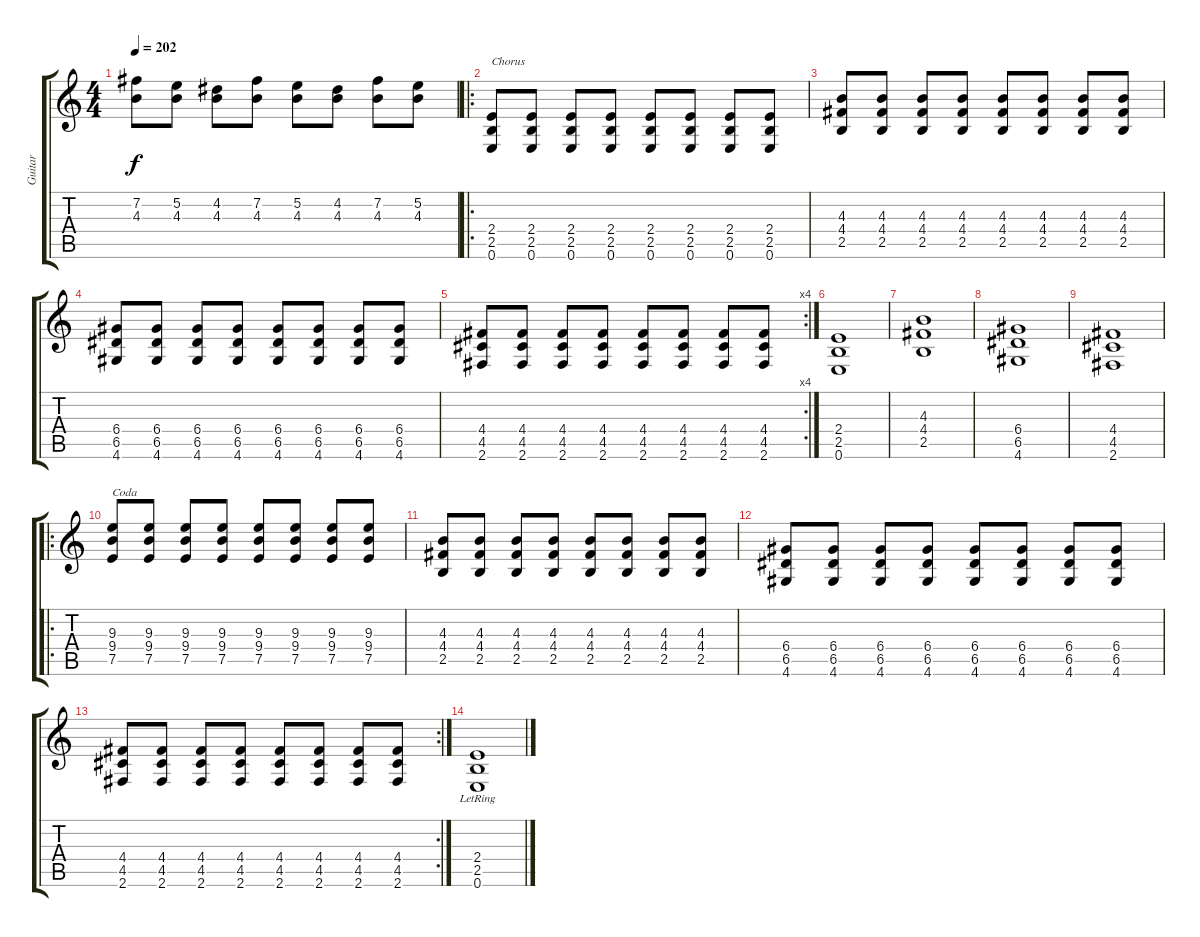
\track ("Guitar" "Guitar") {instrument distortionguitar}
\staff {score tabs}
\tuning (E4 B3 G3 D3 A2 E2) {hide}
\ts (4 4)
\tempo 202
\clef g2
\ks c
(7.2 4.3).8{dy f} (5.2 4.3).8 (4.2 4.3).8 (7.2 4.3).8 (5.2 4.3).8 (4.2 4.3).8 (7.2 4.3).8 (5.2 4.3).8 |
\ro
(2.4 2.5 0.6).8{txt "Chorus"} (2.4 2.5 0.6).8 (2.4 2.5 0.6).8 (2.4 2.5 0.6).8 (2.4 2.5 0.6).8 (2.4 2.5 0.6).8 (2.4 2.5 0.6).8 (2.4 2.5 0.6).8 |
(4.3 4.4 2.5).8 (4.3 4.4 2.5).8 (4.3 4.4 2.5).8 (4.3 4.4 2.5).8 (4.3 4.4 2.5).8 (4.3 4.4 2.5).8 (4.3 4.4 2.5).8 (4.3 4.4 2.5).8 |
(6.4 6.5 4.6).8 (6.4 6.5 4.6).8 (6.4 6.5 4.6).8 (6.4 6.5 4.6).8 (6.4 6.5 4.6).8 (6.4 6.5 4.6).8 (6.4 6.5 4.6).8 (6.4 6.5 4.6).8 |
\rc 4
(4.4 4.5 2.6).8 (4.4 4.5 2.6).8 (4.4 4.5 2.6).8 (4.4 4.5 2.6).8 (4.4 4.5 2.6).8 (4.4 4.5 2.6).8 (4.4 4.5 2.6).8 (4.4 4.5 2.6).8 |
(2.4 2.5 0.6).1 |
(4.3 4.4 2.5).1 |
(6.4 6.5 4.6).1 |
(4.4 4.5 2.6).1 |
\ro
(9.3 9.4 7.5).8{txt "Coda"} (9.3 9.4 7.5).8 (9.3 9.4 7.5).8 (9.3 9.4 7.5).8 (9.3 9.4 7.5).8 (9.3 9.4 7.5).8 (9.3 9.4 7.5).8 (9.3 9.4 7.5).8 |
(4.3 4.4 2.5).8 (4.3 4.4 2.5).8 (4.3 4.4 2.5).8 (4.3 4.4 2.5).8 (4.3 4.4 2.5).8 (4.3 4.4 2.5).8 (4.3 4.4 2.5).8 (4.3 4.4 2.5).8 |
(6.4 6.5 4.6).8 (6.4 6.5 4.6).8 (6.4 6.5 4.6).8 (6.4 6.5 4.6).8 (6.4 6.5 4.6).8 (6.4 6.5 4.6).8 (6.4 6.5 4.6).8 (6.4 6.5 4.6).8 |
\rc 2
(4.4 4.5 2.6).8 (4.4 4.5 2.6).8 (4.4 4.5 2.6).8 (4.4 4.5 2.6).8 (4.4 4.5 2.6).8 (4.4 4.5 2.6).8 (4.4 4.5 2.6).8 (4.4 4.5 2.6).8 |
(2.4{lr} 2.5 0.6).1
